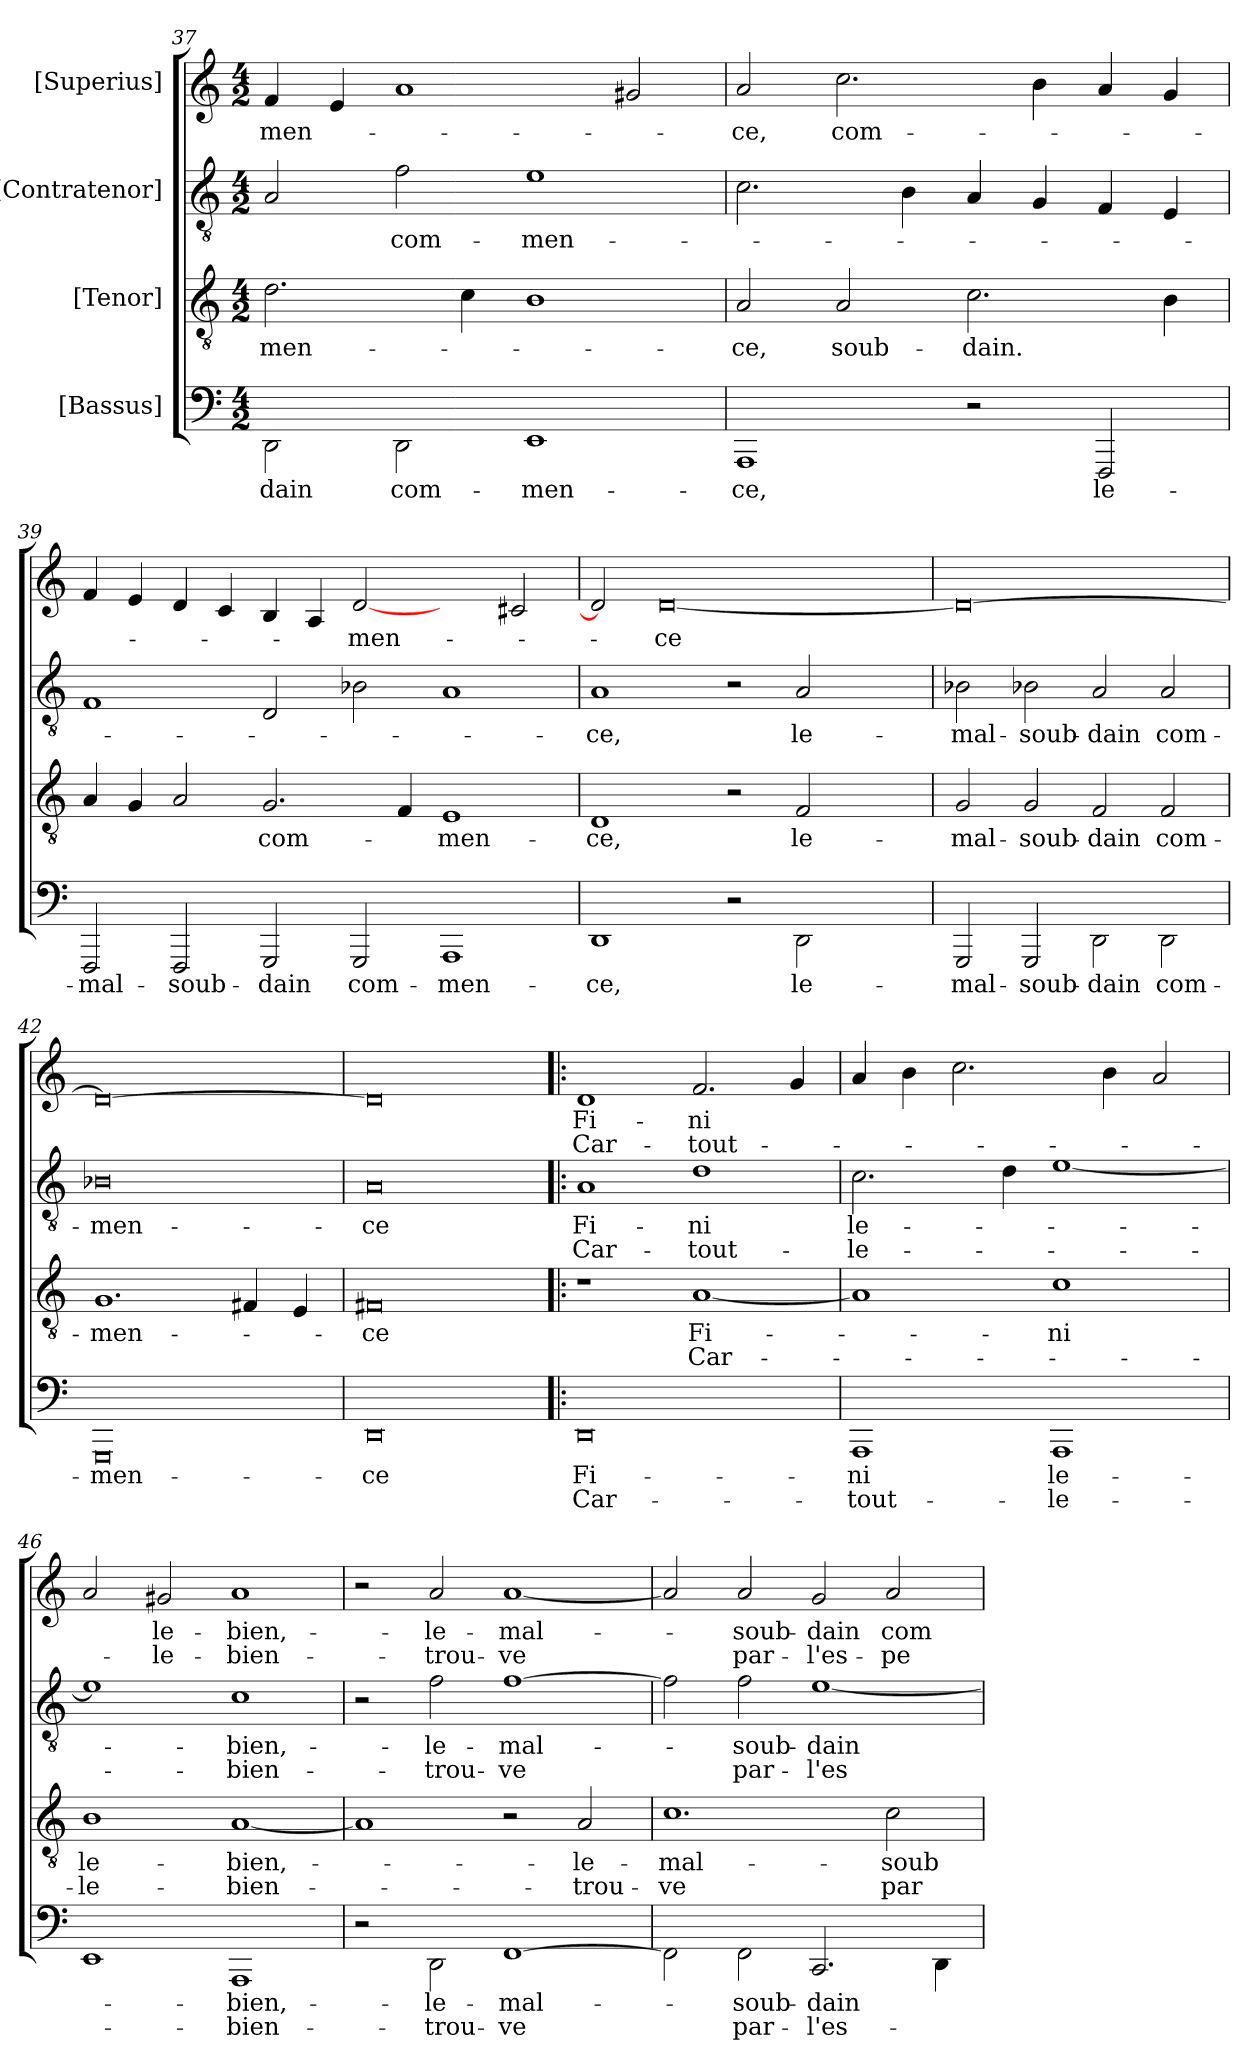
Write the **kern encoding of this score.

**kern	**text	**text	**kern	**text	**text	**kern	**text	**text	**kern	**text	**text
*part4	*part4	*part4	*part3	*part3	*part3	*part2	*part2	*part2	*part1	*part1	*part1
*staff4	*staff4	*staff4	*staff3	*staff3	*staff3	*staff2	*staff2	*staff2	*staff1	*staff1	*staff1
*I"[Bassus]	*	*	*I"[Tenor]	*	*	*I"[Contratenor]	*	*	*I"[Superius]	*	*
*clefF4	*	*	*clefGv2	*	*	*clefGv2	*	*	*clefG2	*	*
*k[]	*	*	*k[]	*	*	*k[]	*	*	*k[]	*	*
*M4/2	*	*	*M4/2	*	*	*M4/2	*	*	*M4/2	*	*
=37	=37	=37	=37	=37	=37	=37	=37	=37	=37	=37	=37
2DD\	-dain	.	2.d\	-men-	.	2A/	.	.	4f/	-men-	.
.	.	.	.	.	.	.	.	.	4e/	.	.
2DD\	com-	.	.	.	.	2f\	com-	.	1a/	.	.
.	.	.	4c\	.	.	.	.	.	.	.	.
1EE/	-men-	.	1B\	.	.	1e/	-men-	.	.	.	.
.	.	.	.	.	.	.	.	.	2g#X/	.	.
=38	=38	=38	=38	=38	=38	=38	=38	=38	=38	=38	=38
1AAA\	-ce,	.	2A/	-ce,	.	2.c\	.	.	2a/	-ce,	.
.	.	.	2A/	soub-	.	.	.	.	2.cc\	com-	.
.	.	.	.	.	.	4B\	.	.	.	.	.
2r	.	.	2.c\	-dain.	.	4A/	.	.	.	.	.
.	.	.	.	.	.	4G/	.	.	4b\	.	.
2FFF/	le-	.	.	.	.	4F/	.	.	4a/	.	.
.	.	.	4B\	.	.	4E/	.	.	4g/	.	.
=39	=39	=39	=39	=39	=39	=39	=39	=39	=39	=39	=39
2FFF/	mal-	.	4A/	.	.	1F/	.	.	4f/	.	.
.	.	.	4G/	.	.	.	.	.	4e/	.	.
2FFF/	soub-	.	2A/	.	.	.	.	.	4d/	.	.
.	.	.	.	.	.	.	.	.	4c/	.	.
2GGG/	-dain	.	2.G/	com-	.	2D/	.	.	4B/	.	.
.	.	.	.	.	.	.	.	.	4A/	.	.
2GGG/	com-	.	.	.	.	2B-X\	.	.	[2d/	-men-	.
.	.	.	4F/	.	.	.	.	.	.	.	.
1AAA\	-men-	.	1E/	-men-	.	1A/	.	.	2ryy	.	.
.	.	.	.	.	.	.	.	.	2c#X/	.	.
=40	=40	=40	=40	=40	=40	=40	=40	=40	=40	=40	=40
1DD/	-ce,	.	1D/	-ce,	.	1A/	-ce,	.	2d/]	.	.
.	.	.	.	.	.	.	.	.	[0d/	-ce	.
2r	.	.	2r	.	.	2r	.	.	.	.	.
2DD\	le-	.	2F/	le-	.	2A/	le-	.	.	.	.
2ryy	.	.	2ryy	.	.	2ryy	.	.	.	.	.
=41	=41	=41	=41	=41	=41	=41	=41	=41	=41	=41	=41
2GGG/	mal-	.	2G/	mal-	.	2B-X\	mal-	.	0d\_	.	.
2GGG/	soub-	.	2G/	soub-	.	2B-X\	soub-	.	.	.	.
2DD\	-dain	.	2F/	-dain	.	2A/	-dain	.	.	.	.
2DD\	com-	.	2F/	com-	.	2A/	com-	.	.	.	.
=42	=42	=42	=42	=42	=42	=42	=42	=42	=42	=42	=42
0GGG\	-men-	.	1.G/	-men-	.	0B-X\	-men-	.	0d\_	.	.
.	.	.	4F#X/	.	.	.	.	.	.	.	.
.	.	.	4E/	.	.	.	.	.	.	.	.
=43	=43	=43	=43	=43	=43	=43	=43	=43	=43	=43	=43
0DD\	-ce	.	0F#X/	-ce	.	0A/	-ce	.	0d/]	.	.
=44!|:	=44!|:	=44!|:	=44!|:	=44!|:	=44!|:	=44!|:	=44!|:	=44!|:	=44!|:	=44!|:	=44!|:
0DD/	Fi-	Car-	1r	.	.	1A/	Fi-	Car-	1d/	Fi-	Car-
.	.	.	[1A/	Fi-	Car-	1d/	-ni	tout-	2.f/	-ni	tout-
.	.	.	.	.	.	.	.	.	4g/	.	.
=45	=45	=45	=45	=45	=45	=45	=45	=45	=45	=45	=45
1AAA\	-ni	tout-	1A/]	.	.	2.c\	le-	le-	4a/	.	.
.	.	.	.	.	.	.	.	.	4b\	.	.
.	.	.	.	.	.	.	.	.	2.cc\	.	.
.	.	.	.	.	.	4d\	.	.	.	.	.
1AAA\	le-	le-	1c/	-ni	.	[1e/	.	.	.	.	.
.	.	.	.	.	.	.	.	.	4b\	.	.
.	.	.	.	.	.	.	.	.	2a/	.	.
=46	=46	=46	=46	=46	=46	=46	=46	=46	=46	=46	=46
1EE/	.	.	1B\	le-	le-	1e/]	.	.	2a/	.	.
.	.	.	.	.	.	.	.	.	2g#X/	le-	le-
1AAA\	bien,-	bien-	[1A/	bien,-	bien-	1c/	bien,-	bien-	1a/	bien,-	bien-
=47	=47	=47	=47	=47	=47	=47	=47	=47	=47	=47	=47
2r	.	.	1A/]	.	.	2r	.	.	2r	.	.
2DD\	le-	trou-	.	.	.	2f\	le-	trou-	2a/	le-	trou-
[1FF\	mal-	-ve	2r	.	.	[1f\	mal-	-ve	[1a/	mal-	-ve
.	.	.	2A/	le-	trou-	.	.	.	.	.	.
=48	=48	=48	=48	=48	=48	=48	=48	=48	=48	=48	=48
2FF\]	.	.	1.c/	mal-	-ve	2f\]	.	.	2a/]	.	.
2FF\	soub-	par-	.	.	.	2f\	soub-	par-	2a/	soub-	par-
2.CC/	-dain	l'es-	.	.	.	[1e/	-dain	l'es-	2g/	-dain	l'es-
.	.	.	2c\	soub-	par-	.	.	.	2a/	com­-	-pe
4DD\	.	.	.	.	.	.	.	.	.	.	.
=	=	=	=	=	=	=	=	=	=	=	=
*-	*-	*-	*-	*-	*-	*-	*-	*-	*-	*-	*-
